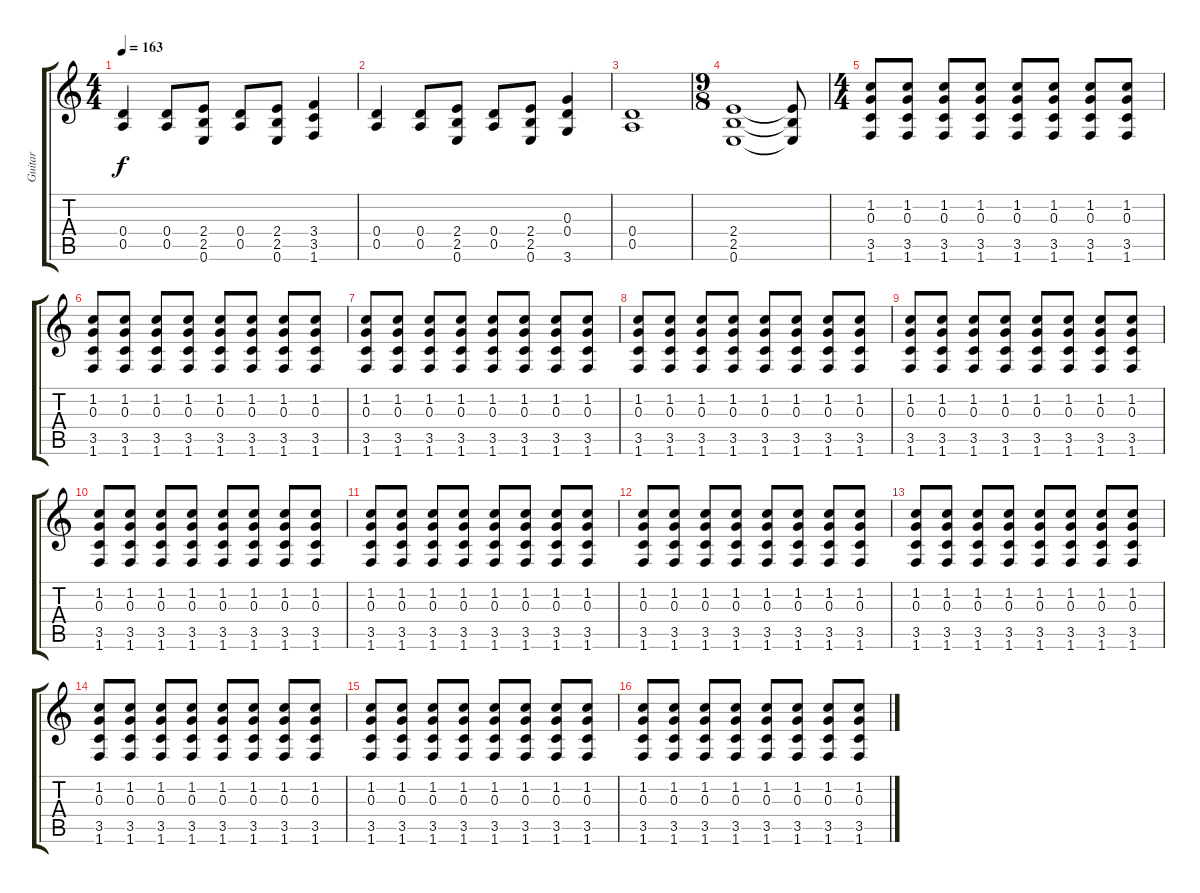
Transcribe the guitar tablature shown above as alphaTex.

\track ("Guitar" "Guitar") {instrument overdrivenguitar}
\staff {score tabs}
\tuning (E4 B3 G3 D3 A2 E2) {hide}
\ts (4 4)
\tempo 163
\clef g2
\ks c
(0.4 0.5).4{dy f} (0.4 0.5).8 (2.4 2.5 0.6).8 (0.4 0.5).8 (2.4 2.5 0.6).8 (3.4 3.5 1.6).4 |
(0.4 0.5).4 (0.4 0.5).8 (2.4 2.5 0.6).8 (0.4 0.5).8 (2.4 2.5 0.6).8 (0.3 0.4 3.6).4 |
(0.4 0.5).1 |
\ts (9 8)
(2.4 2.5 0.6).1 (2.4{t} 2.5{t} 0.6{t}).8 |
\ts (4 4)
(1.2 0.3 3.5 1.6).8 (1.2 0.3 3.5 1.6).8 (1.2 0.3 3.5 1.6).8 (1.2 0.3 3.5 1.6).8 (1.2 0.3 3.5 1.6).8 (1.2 0.3 3.5 1.6).8 (1.2 0.3 3.5 1.6).8 (1.2 0.3 3.5 1.6).8 |
(1.2 0.3 3.5 1.6).8 (1.2 0.3 3.5 1.6).8 (1.2 0.3 3.5 1.6).8 (1.2 0.3 3.5 1.6).8 (1.2 0.3 3.5 1.6).8 (1.2 0.3 3.5 1.6).8 (1.2 0.3 3.5 1.6).8 (1.2 0.3 3.5 1.6).8 |
(1.2 0.3 3.5 1.6).8 (1.2 0.3 3.5 1.6).8 (1.2 0.3 3.5 1.6).8 (1.2 0.3 3.5 1.6).8 (1.2 0.3 3.5 1.6).8 (1.2 0.3 3.5 1.6).8 (1.2 0.3 3.5 1.6).8 (1.2 0.3 3.5 1.6).8 |
(1.2 0.3 3.5 1.6).8 (1.2 0.3 3.5 1.6).8 (1.2 0.3 3.5 1.6).8 (1.2 0.3 3.5 1.6).8 (1.2 0.3 3.5 1.6).8 (1.2 0.3 3.5 1.6).8 (1.2 0.3 3.5 1.6).8 (1.2 0.3 3.5 1.6).8 |
(1.2 0.3 3.5 1.6).8 (1.2 0.3 3.5 1.6).8 (1.2 0.3 3.5 1.6).8 (1.2 0.3 3.5 1.6).8 (1.2 0.3 3.5 1.6).8 (1.2 0.3 3.5 1.6).8 (1.2 0.3 3.5 1.6).8 (1.2 0.3 3.5 1.6).8 |
(1.2 0.3 3.5 1.6).8 (1.2 0.3 3.5 1.6).8 (1.2 0.3 3.5 1.6).8 (1.2 0.3 3.5 1.6).8 (1.2 0.3 3.5 1.6).8 (1.2 0.3 3.5 1.6).8 (1.2 0.3 3.5 1.6).8 (1.2 0.3 3.5 1.6).8 |
(1.2 0.3 3.5 1.6).8 (1.2 0.3 3.5 1.6).8 (1.2 0.3 3.5 1.6).8 (1.2 0.3 3.5 1.6).8 (1.2 0.3 3.5 1.6).8 (1.2 0.3 3.5 1.6).8 (1.2 0.3 3.5 1.6).8 (1.2 0.3 3.5 1.6).8 |
(1.2 0.3 3.5 1.6).8 (1.2 0.3 3.5 1.6).8 (1.2 0.3 3.5 1.6).8 (1.2 0.3 3.5 1.6).8 (1.2 0.3 3.5 1.6).8 (1.2 0.3 3.5 1.6).8 (1.2 0.3 3.5 1.6).8 (1.2 0.3 3.5 1.6).8 |
(1.2 0.3 3.5 1.6).8 (1.2 0.3 3.5 1.6).8 (1.2 0.3 3.5 1.6).8 (1.2 0.3 3.5 1.6).8 (1.2 0.3 3.5 1.6).8 (1.2 0.3 3.5 1.6).8 (1.2 0.3 3.5 1.6).8 (1.2 0.3 3.5 1.6).8 |
(1.2 0.3 3.5 1.6).8 (1.2 0.3 3.5 1.6).8 (1.2 0.3 3.5 1.6).8 (1.2 0.3 3.5 1.6).8 (1.2 0.3 3.5 1.6).8 (1.2 0.3 3.5 1.6).8 (1.2 0.3 3.5 1.6).8 (1.2 0.3 3.5 1.6).8 |
(1.2 0.3 3.5 1.6).8 (1.2 0.3 3.5 1.6).8 (1.2 0.3 3.5 1.6).8 (1.2 0.3 3.5 1.6).8 (1.2 0.3 3.5 1.6).8 (1.2 0.3 3.5 1.6).8 (1.2 0.3 3.5 1.6).8 (1.2 0.3 3.5 1.6).8 |
(1.2 0.3 3.5 1.6).8 (1.2 0.3 3.5 1.6).8 (1.2 0.3 3.5 1.6).8 (1.2 0.3 3.5 1.6).8 (1.2 0.3 3.5 1.6).8 (1.2 0.3 3.5 1.6).8 (1.2 0.3 3.5 1.6).8 (1.2 0.3 3.5 1.6).8
